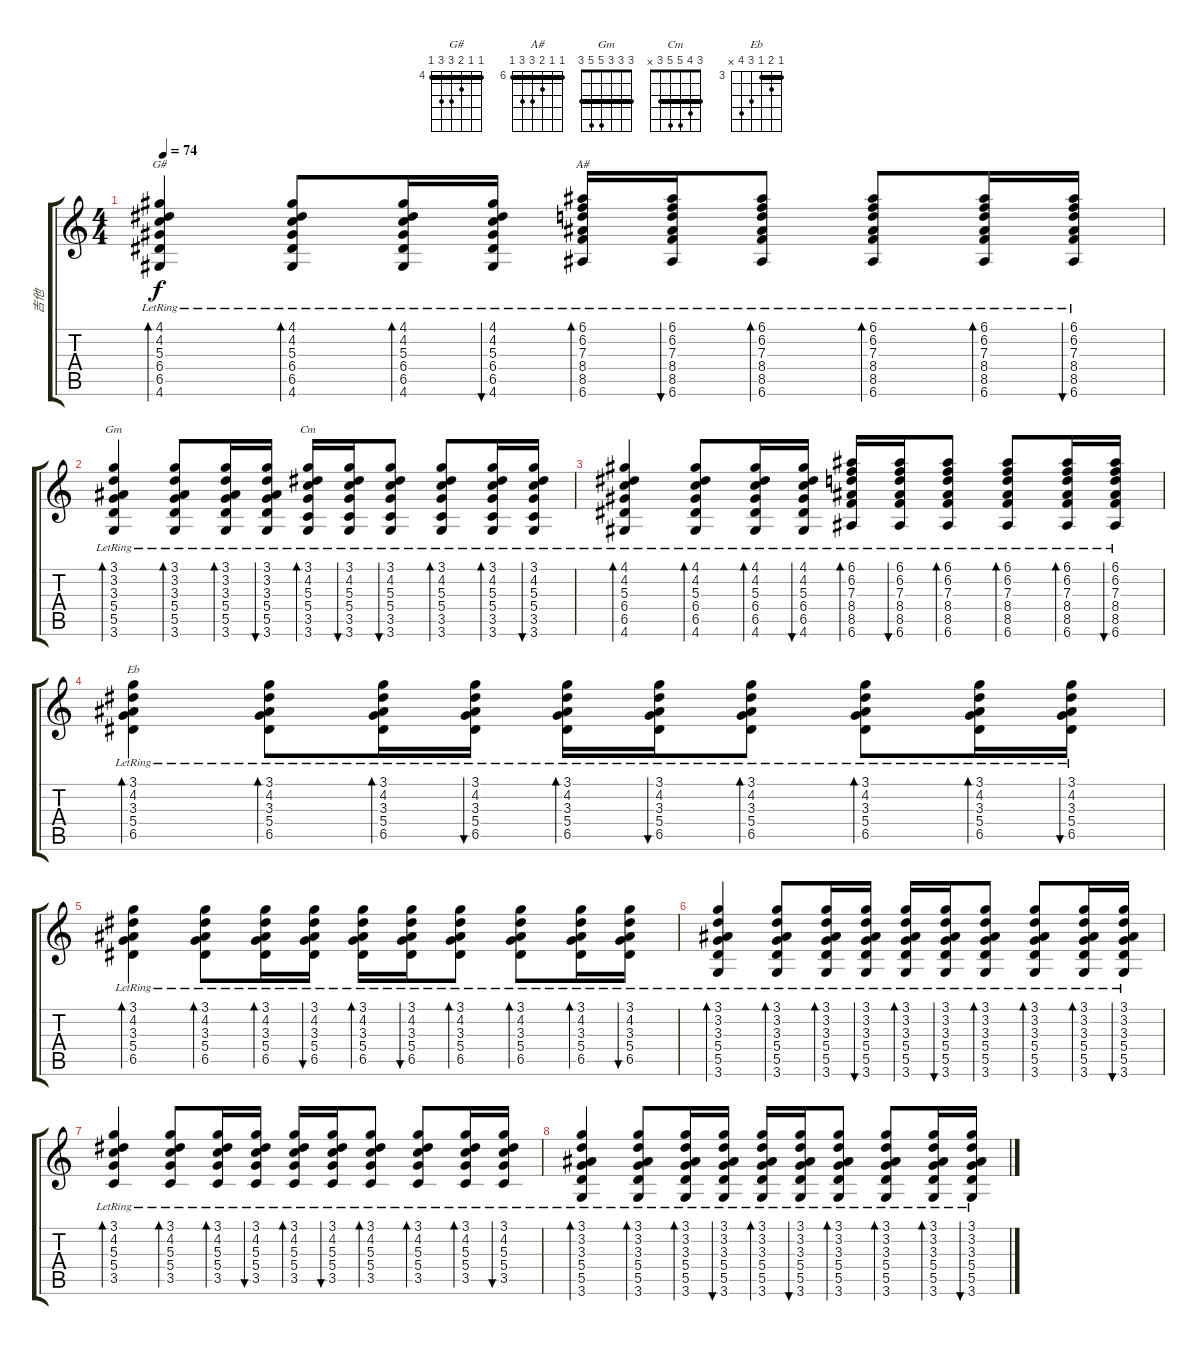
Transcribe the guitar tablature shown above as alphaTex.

\track ("吉他" "吉他") {instrument acousticguitarnylon}
\staff {score tabs}
\tuning (E4 B3 G3 D3 A2 E2) {hide}
\chord ("G#" 4 4 5 6 6 4) {firstfret 4 barre 4}
\chord ("A#" 6 6 7 8 8 6) {firstfret 6 barre 6}
\chord ("Gm" 3 3 3 5 5 3) {barre 3}
\chord ("Cm" 3 4 5 5 3 x) {barre 3}
\chord ("Eb" 3 4 3 5 6 x) {firstfret 3 barre 3}
\ts (4 4)
\tempo 74
\clef g2
\ks c
(4.1{lr} 4.2{lr} 5.3{lr} 6.4{lr} 6.5{lr} 4.6{lr}).4{bd 30 ch "G#" dy f} (4.1{lr} 4.2{lr} 5.3{lr} 6.4{lr} 6.5{lr} 4.6{lr}).8{bd 30} (4.1{lr} 4.2{lr} 5.3{lr} 6.4{lr} 6.5{lr} 4.6{lr}).16{bd 30} (4.1{lr} 4.2{lr} 5.3{lr} 6.4{lr} 6.5{lr} 4.6{lr}).16{bu 30} (6.1{lr} 6.2{lr} 7.3{lr} 8.4{lr} 8.5{lr} 6.6{lr}).16{bd 30 ch "A#"} (6.1{lr} 6.2{lr} 7.3{lr} 8.4{lr} 8.5{lr} 6.6{lr}).16{bu 30} (6.1{lr} 6.2{lr} 7.3{lr} 8.4{lr} 8.5{lr} 6.6{lr}).8{bd 30} (6.1{lr} 6.2{lr} 7.3{lr} 8.4{lr} 8.5{lr} 6.6{lr}).8{bd 30} (6.1{lr} 6.2{lr} 7.3{lr} 8.4{lr} 8.5{lr} 6.6{lr}).16{bd 30} (6.1{lr} 6.2{lr} 7.3{lr} 8.4{lr} 8.5{lr} 6.6{lr}).16{bu 30} |
(3.1{lr} 3.2{lr} 3.3{lr} 5.4{lr} 5.5{lr} 3.6{lr}).4{bd 30 ch "Gm"} (3.1{lr} 3.2{lr} 3.3{lr} 5.4{lr} 5.5{lr} 3.6{lr}).8{bd 30} (3.1{lr} 3.2{lr} 3.3{lr} 5.4{lr} 5.5{lr} 3.6{lr}).16{bd 30} (3.1{lr} 3.2{lr} 3.3{lr} 5.4{lr} 5.5{lr} 3.6{lr}).16{bu 30} (3.1{lr} 4.2{lr} 5.3{lr} 5.4{lr} 3.5{lr} 3.6{lr}).16{bd 30 ch "Cm"} (3.1{lr} 4.2{lr} 5.3{lr} 5.4{lr} 3.5{lr} 3.6{lr}).16{bu 30} (3.1{lr} 4.2{lr} 5.3{lr} 5.4{lr} 3.5{lr} 3.6{lr}).8{bu 30} (3.1{lr} 4.2{lr} 5.3{lr} 5.4{lr} 3.5{lr} 3.6{lr}).8{bd 30} (3.1{lr} 4.2{lr} 5.3{lr} 5.4{lr} 3.5{lr} 3.6{lr}).16{bd 30} (3.1{lr} 4.2{lr} 5.3{lr} 5.4{lr} 3.5{lr} 3.6{lr}).16{bu 30} |
(4.1{lr} 4.2{lr} 5.3{lr} 6.4{lr} 6.5{lr} 4.6{lr}).4{bd 30} (4.1{lr} 4.2{lr} 5.3{lr} 6.4{lr} 6.5{lr} 4.6{lr}).8{bd 30} (4.1{lr} 4.2{lr} 5.3{lr} 6.4{lr} 6.5{lr} 4.6{lr}).16{bd 30} (4.1{lr} 4.2{lr} 5.3{lr} 6.4{lr} 6.5{lr} 4.6{lr}).16{bu 30} (6.1{lr} 6.2{lr} 7.3{lr} 8.4{lr} 8.5{lr} 6.6{lr}).16{bd 30} (6.1{lr} 6.2{lr} 7.3{lr} 8.4{lr} 8.5{lr} 6.6{lr}).16{bu 30} (6.1{lr} 6.2{lr} 7.3{lr} 8.4{lr} 8.5{lr} 6.6{lr}).8{bd 30} (6.1{lr} 6.2{lr} 7.3{lr} 8.4{lr} 8.5{lr} 6.6{lr}).8{bd 30} (6.1{lr} 6.2{lr} 7.3{lr} 8.4{lr} 8.5{lr} 6.6{lr}).16{bd 30} (6.1{lr} 6.2{lr} 7.3{lr} 8.4{lr} 8.5{lr} 6.6{lr}).16{bu 30} |
(3.1{lr} 4.2{lr} 3.3{lr} 5.4{lr} 6.5{lr}).4{bd 30 ch "Eb"} (3.1{lr} 4.2{lr} 3.3{lr} 5.4{lr} 6.5{lr}).8{bd 30} (3.1{lr} 4.2{lr} 3.3{lr} 5.4{lr} 6.5{lr}).16{bd 30} (3.1{lr} 4.2{lr} 3.3{lr} 5.4{lr} 6.5{lr}).16{bu 30} (3.1{lr} 4.2{lr} 3.3{lr} 5.4{lr} 6.5{lr}).16{bd 30} (3.1{lr} 4.2{lr} 3.3{lr} 5.4{lr} 6.5{lr}).16{bu 30} (3.1{lr} 4.2{lr} 3.3{lr} 5.4{lr} 6.5{lr}).8{bd 30} (3.1{lr} 4.2{lr} 3.3{lr} 5.4{lr} 6.5{lr}).8{bd 30} (3.1{lr} 4.2{lr} 3.3{lr} 5.4{lr} 6.5{lr}).16{bd 30} (3.1{lr} 4.2{lr} 3.3{lr} 5.4{lr} 6.5{lr}).16{bu 30} |
(3.1{lr} 4.2{lr} 3.3{lr} 5.4{lr} 6.5{lr}).4{bd 30} (3.1{lr} 4.2{lr} 3.3{lr} 5.4{lr} 6.5{lr}).8{bd 30} (3.1{lr} 4.2{lr} 3.3{lr} 5.4{lr} 6.5{lr}).16{bd 30} (3.1{lr} 4.2{lr} 3.3{lr} 5.4{lr} 6.5{lr}).16{bu 30} (3.1{lr} 4.2{lr} 3.3{lr} 5.4{lr} 6.5{lr}).16{bd 30} (3.1{lr} 4.2{lr} 3.3{lr} 5.4{lr} 6.5{lr}).16{bu 30} (3.1{lr} 4.2{lr} 3.3{lr} 5.4{lr} 6.5{lr}).8{bd 30} (3.1{lr} 4.2{lr} 3.3{lr} 5.4{lr} 6.5{lr}).8{bd 30} (3.1{lr} 4.2{lr} 3.3{lr} 5.4{lr} 6.5{lr}).16{bd 30} (3.1{lr} 4.2{lr} 3.3{lr} 5.4{lr} 6.5{lr}).16{bu 30} |
(3.1{lr} 3.2{lr} 3.3{lr} 5.4{lr} 5.5{lr} 3.6{lr}).4{bd 30} (3.1{lr} 3.2{lr} 3.3{lr} 5.4{lr} 5.5{lr} 3.6{lr}).8{bd 30} (3.1{lr} 3.2{lr} 3.3{lr} 5.4{lr} 5.5{lr} 3.6{lr}).16{bd 30} (3.1{lr} 3.2{lr} 3.3{lr} 5.4{lr} 5.5{lr} 3.6{lr}).16{bu 30} (3.1{lr} 3.2{lr} 3.3{lr} 5.4{lr} 5.5{lr} 3.6{lr}).16{bd 30} (3.1{lr} 3.2{lr} 3.3{lr} 5.4{lr} 5.5{lr} 3.6{lr}).16{bu 30} (3.1{lr} 3.2{lr} 3.3{lr} 5.4{lr} 5.5{lr} 3.6{lr}).8{bd 30} (3.1{lr} 3.2{lr} 3.3{lr} 5.4{lr} 5.5{lr} 3.6{lr}).8{bd 30} (3.1{lr} 3.2{lr} 3.3{lr} 5.4{lr} 5.5{lr} 3.6{lr}).16{bd 30} (3.1{lr} 3.2{lr} 3.3{lr} 5.4{lr} 5.5{lr} 3.6{lr}).16{bu 30} |
(3.1{lr} 4.2{lr} 5.3{lr} 5.4{lr} 3.5{lr}).4{bd 30} (3.1{lr} 4.2{lr} 5.3{lr} 5.4{lr} 3.5{lr}).8{bd 30} (3.1{lr} 4.2{lr} 5.3{lr} 5.4{lr} 3.5{lr}).16{bd 30} (3.1{lr} 4.2{lr} 5.3{lr} 5.4{lr} 3.5{lr}).16{bu 30} (3.1{lr} 4.2{lr} 5.3{lr} 5.4{lr} 3.5{lr}).16{bd 30} (3.1{lr} 4.2{lr} 5.3{lr} 5.4{lr} 3.5{lr}).16{bu 30} (3.1{lr} 4.2{lr} 5.3{lr} 5.4{lr} 3.5{lr}).8{bd 30} (3.1{lr} 4.2{lr} 5.3{lr} 5.4{lr} 3.5{lr}).8{bd 30} (3.1{lr} 4.2{lr} 5.3{lr} 5.4{lr} 3.5{lr}).16{bd 30} (3.1{lr} 4.2{lr} 5.3{lr} 5.4{lr} 3.5{lr}).16{bu 30} |
(3.1{lr} 3.2{lr} 3.3{lr} 5.4{lr} 5.5{lr} 3.6{lr}).4{bd 30} (3.1{lr} 3.2{lr} 3.3{lr} 5.4{lr} 5.5{lr} 3.6{lr}).8{bd 30} (3.1{lr} 3.2{lr} 3.3{lr} 5.4{lr} 5.5{lr} 3.6{lr}).16{bd 30} (3.1{lr} 3.2{lr} 3.3{lr} 5.4{lr} 5.5{lr} 3.6{lr}).16{bu 30} (3.1{lr} 3.2{lr} 3.3{lr} 5.4{lr} 5.5{lr} 3.6{lr}).16{bd 30} (3.1{lr} 3.2{lr} 3.3{lr} 5.4{lr} 5.5{lr} 3.6{lr}).16{bu 30} (3.1{lr} 3.2{lr} 3.3{lr} 5.4{lr} 5.5{lr} 3.6{lr}).8{bd 30} (3.1{lr} 3.2{lr} 3.3{lr} 5.4{lr} 5.5{lr} 3.6{lr}).8{bd 30} (3.1{lr} 3.2{lr} 3.3{lr} 5.4{lr} 5.5{lr} 3.6{lr}).16{bd 30} (3.1{lr} 3.2{lr} 3.3{lr} 5.4{lr} 5.5{lr} 3.6{lr}).16{bu 30}
